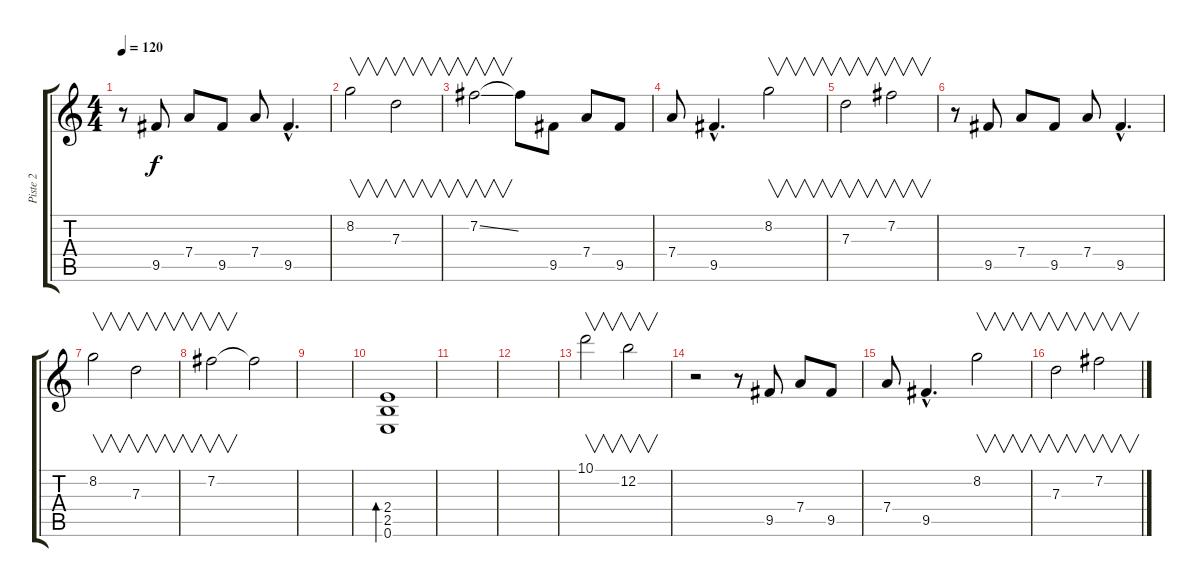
\track ("Piste 2" "Piste 2") {instrument electricguitarclean}
\staff {score tabs}
\tuning (E4 B3 G3 D3 A2 E2) {hide}
\ts (4 4)
\tempo 120
\clef g2
\ks c
r.8{dy f} 9.5.8 7.4.8 9.5.8 7.4.8 9.5{hac}.4{d} |
8.2.2{v} 7.3.2{v} |
7.2{ss}.2{v} 7.2{t}.8 9.5.8 7.4.8 9.5.8 |
7.4.8 9.5{hac}.4{d} 8.2.2{v} |
7.3.2{v} 7.2.2{v} |
r.8 9.5.8 7.4.8 9.5.8 7.4.8 9.5{hac}.4{d} |
8.2.2{v} 7.3.2{v} |
7.2.2{v} 7.2{t}.2 |
|
(2.4 2.5 0.6).1{bd 480 volume 4} |
|
|
10.1.2{v volume 16 instrument distortionguitar} 12.2.2{v} |
r.2 r.8 9.5.8{volume 13 instrument electricguitarclean} 7.4.8 9.5.8 |
7.4.8 9.5{hac}.4{d} 8.2.2{v} |
7.3.2{v} 7.2.2{v}
